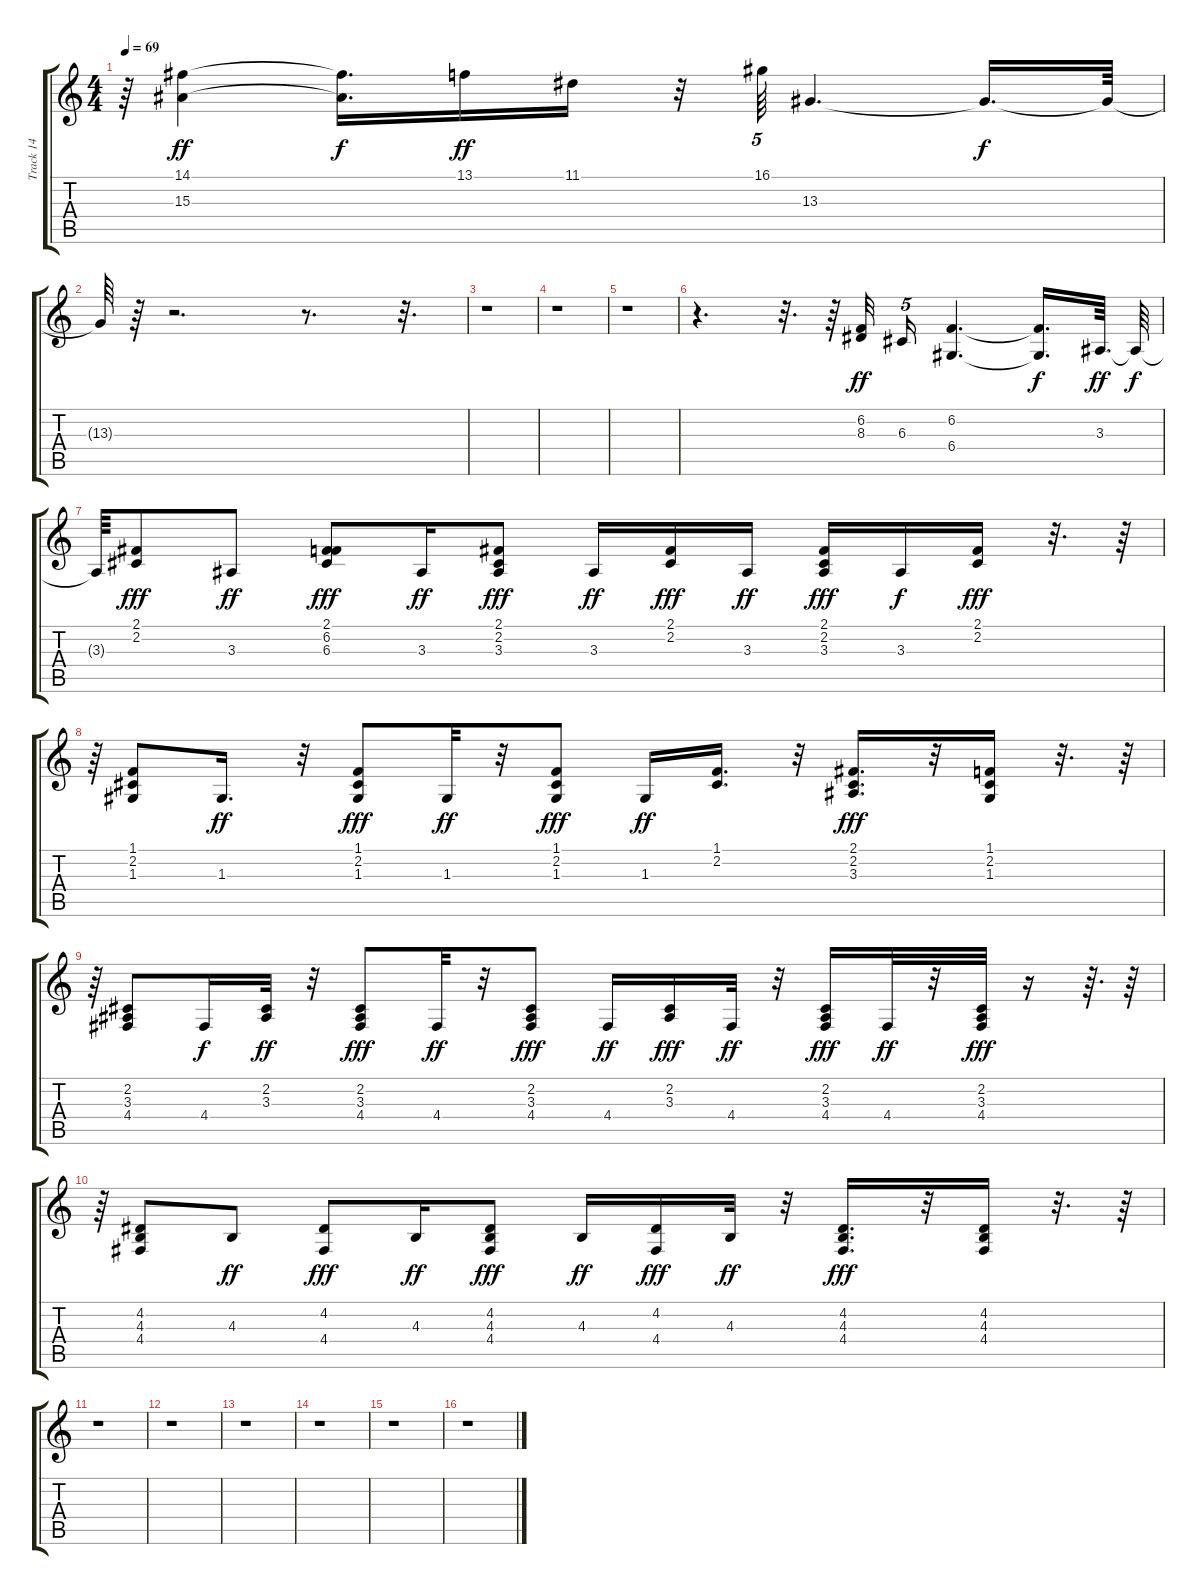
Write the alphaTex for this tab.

\track ("Track 14" "Track 14") {instrument violin}
\staff {score tabs}
\tuning (E4 B3 G3 D3 A2 E2) {hide}
\ts (4 4)
\tempo 69
\clef g2
\ks c
r.64{dy f} (14.1 15.3).4{dy ff} (14.1{t} 15.3{t}).16{d dy f} 13.1.16{dy ff} 11.1.16 r.32 16.1.64{tu (5 4)} 13.3.4{d} 13.3{t}.16{d dy f} 13.3{t}.64 |
13.3{t}.64 r.64 r.2{d} r.8{d} r.32{d} |
r.1 |
r.1 |
r.1 |
r.4{d} r.32{d} r.64 (6.2 8.3).32{dy ff volume 10 instrument acousticguitarsteel} 6.3.16{tu (5 4)} (6.2 6.4).4{d} (6.2{t} 6.4{t}).16{d dy f} 3.3.64{d dy ff} 3.3{t}.64{dy f} |
3.3{t}.64 (2.1 2.2).8{dy fff} 3.3.8{dy ff} (2.1 6.2 6.3).8{dy fff} 3.3.16{dy ff} (2.1 2.2 3.3).8{dy fff} 3.3.16{dy ff} (2.1 2.2).16{dy fff} 3.3.16{dy ff} (2.1 2.2 3.3).16{dy fff} 3.3.16{dy f} (2.1 2.2).16{dy fff} r.32{d} r.64 |
r.64 (1.1 2.2 1.3).8 1.3.16{d dy ff} r.32 (1.1 2.2 1.3).8{dy fff} 1.3.32{dy ff} r.32 (1.1 2.2 1.3).8{dy fff} 1.3.16{dy ff} (1.1 2.2).16{d} r.32 (2.1 2.2 3.3).16{d dy fff} r.32 (1.1 2.2 1.3).16 r.32{d} r.64 |
r.64 (2.2 3.3 4.4).8 4.4.16{dy f} (2.2 3.3).32{dy ff} r.32 (2.2 3.3 4.4).8{dy fff} 4.4.32{dy ff} r.32 (2.2 3.3 4.4).8{dy fff} 4.4.16{dy ff} (2.2 3.3).16{dy fff} 4.4.32{dy ff} r.32 (2.2 3.3 4.4).16{dy fff} 4.4.32{dy ff} r.32 (2.2 3.3 4.4).32{dy fff} r.16 r.64{d} r.64 |
r.64 (4.2 4.3 4.4).8 4.3.8{dy ff} (4.2 4.4).8{dy fff} 4.3.16{dy ff} (4.2 4.3 4.4).8{dy fff} 4.3.16{dy ff} (4.2 4.4).16{dy fff} 4.3.32{dy ff} r.32 (4.2 4.3 4.4).16{d dy fff} r.32 (4.2 4.3 4.4).16 r.32{d} r.64 |
r.1 |
r.1 |
r.1 |
r.1 |
r.1 |
r.1
